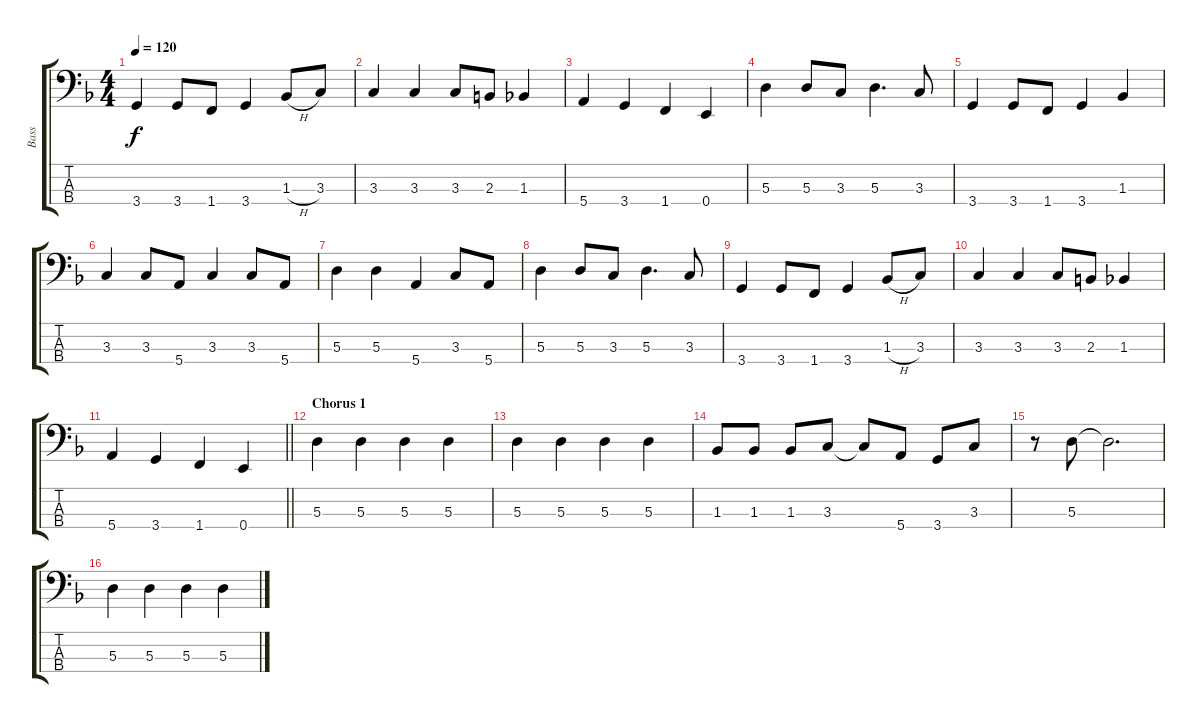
\track ("Bass" "Bass") {instrument electricbassfinger}
\staff {score tabs}
\tuning (G2 D2 A1 E1) {hide}
\ts (4 4)
\tempo 120
\clef f4
\ks dminor
3.4.4{dy f} 3.4.8 1.4.8 3.4.4 1.3{h}.8 3.3.8 |
3.3.4 3.3.4 3.3.8 2.3.8 1.3.4 |
5.4.4 3.4.4 1.4.4 0.4.4 |
5.3.4 5.3.8 3.3.8 5.3.4{d} 3.3.8 |
3.4.4 3.4.8 1.4.8 3.4.4 1.3.4 |
3.3.4 3.3.8 5.4.8 3.3.4 3.3.8 5.4.8 |
5.3.4 5.3.4 5.4.4 3.3.8 5.4.8 |
5.3.4 5.3.8 3.3.8 5.3.4{d} 3.3.8 |
3.4.4 3.4.8 1.4.8 3.4.4 1.3{h}.8 3.3.8 |
3.3.4 3.3.4 3.3.8 2.3.8 1.3.4 |
\barLineRight lightlight
5.4.4 3.4.4 1.4.4 0.4.4 |
\section ("" "Chorus 1")
5.3.4 5.3.4 5.3.4 5.3.4 |
5.3.4 5.3.4 5.3.4 5.3.4 |
1.3.8 1.3.8 1.3.8 3.3.8 3.3{t}.8 5.4.8 3.4.8 3.3.8 |
r.8 5.3.8 5.3{t}.2{d} |
5.3.4 5.3.4 5.3.4 5.3.4
